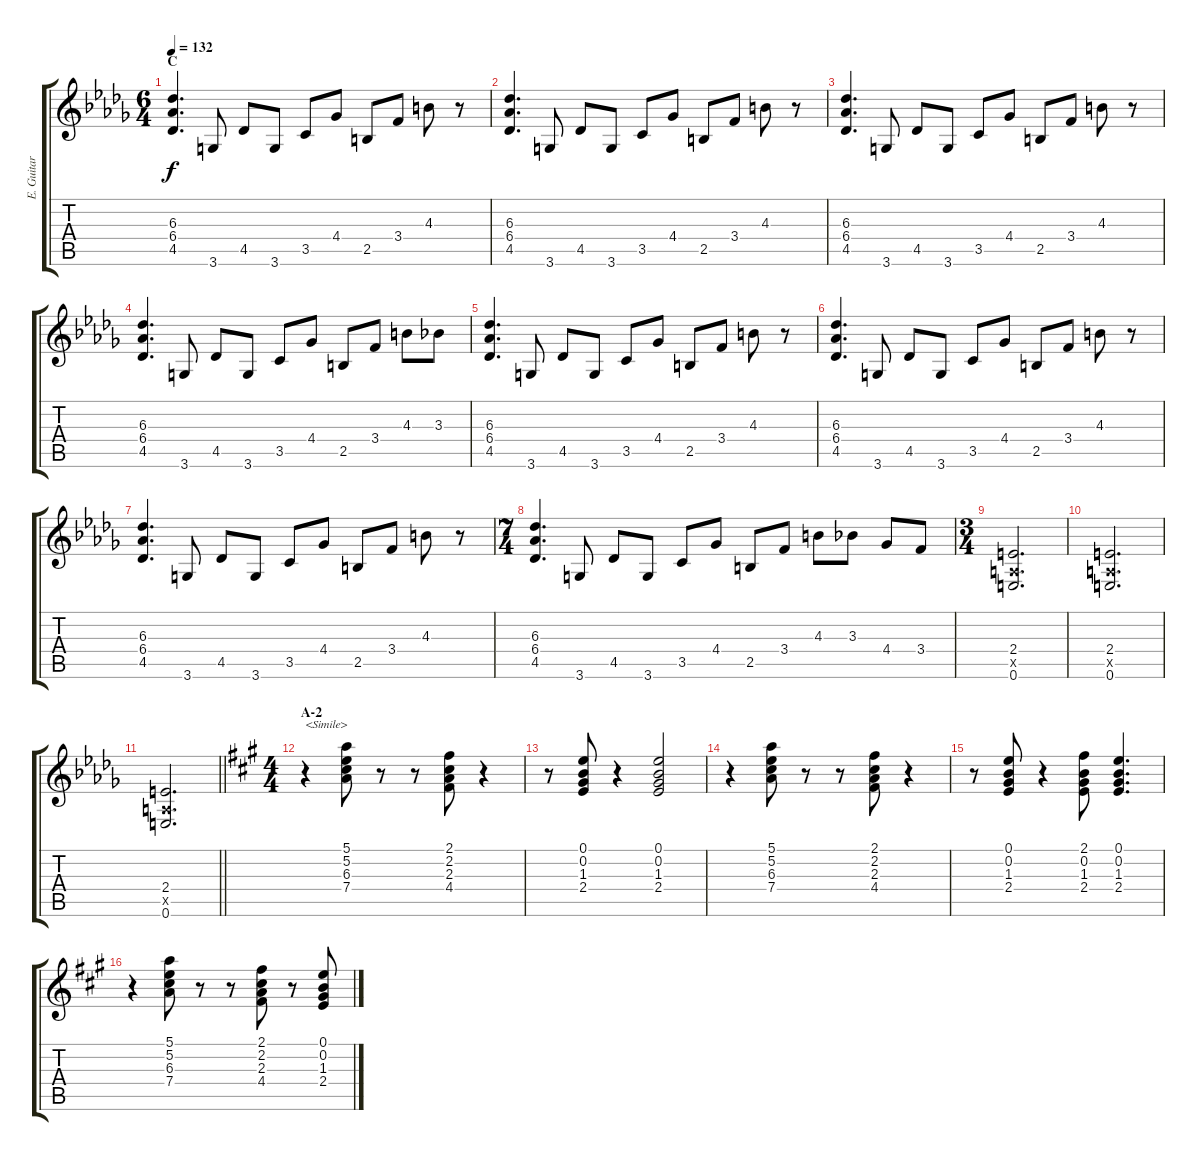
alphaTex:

\track ("E. Guitar I" "E. Guitar ") {instrument overdrivenguitar}
\staff {score tabs}
\tuning (E4 B3 G3 D3 A2 E2) {hide}
\ts (6 4)
\section ("" "C")
\tempo 132
\clef g2
\ks db
(6.3 6.4 4.5).4{d dy f} 3.6.8 4.5.8 3.6.8 3.5.8 4.4.8 2.5.8 3.4.8 4.3.8 r.8 |
(6.3 6.4 4.5).4{d} 3.6.8 4.5.8 3.6.8 3.5.8 4.4.8 2.5.8 3.4.8 4.3.8 r.8 |
(6.3 6.4 4.5).4{d} 3.6.8 4.5.8 3.6.8 3.5.8 4.4.8 2.5.8 3.4.8 4.3.8 r.8 |
(6.3 6.4 4.5).4{d} 3.6.8 4.5.8 3.6.8 3.5.8 4.4.8 2.5.8 3.4.8 4.3.8 3.3.8 |
(6.3 6.4 4.5).4{d} 3.6.8 4.5.8 3.6.8 3.5.8 4.4.8 2.5.8 3.4.8 4.3.8 r.8 |
(6.3 6.4 4.5).4{d} 3.6.8 4.5.8 3.6.8 3.5.8 4.4.8 2.5.8 3.4.8 4.3.8 r.8 |
(6.3 6.4 4.5).4{d} 3.6.8 4.5.8 3.6.8 3.5.8 4.4.8 2.5.8 3.4.8 4.3.8 r.8 |
\ts (7 4)
(6.3 6.4 4.5).4{d} 3.6.8 4.5.8 3.6.8 3.5.8 4.4.8 2.5.8 3.4.8 4.3.8 3.3.8 4.4.8 3.4.8 |
\ts (3 4)
(2.4 0.5{x} 0.6).2{d} |
(2.4 0.5{x} 0.6).2{d} |
\barLineRight lightlight
(2.4 0.5{x} 0.6).2{d} |
\ts (4 4)
\section ("" "A-2")
\ks a
r.4{txt "<Simile>"} (5.1 5.2 6.3 7.4).8 r.8 r.8 (2.1 2.2 2.3 4.4).8 r.4 |
r.8 (0.1 0.2 1.3 2.4).8 r.4 (0.1 0.2 1.3 2.4).2 |
r.4 (5.1 5.2 6.3 7.4).8 r.8 r.8 (2.1 2.2 2.3 4.4).8 r.4 |
r.8 (0.1 0.2 1.3 2.4).8 r.4 (2.1 0.2 1.3 2.4).8 (0.1 0.2 1.3 2.4).4{d} |
r.4 (5.1 5.2 6.3 7.4).8 r.8 r.8 (2.1 2.2 2.3 4.4).8 r.8 (0.1 0.2 1.3 2.4).8
